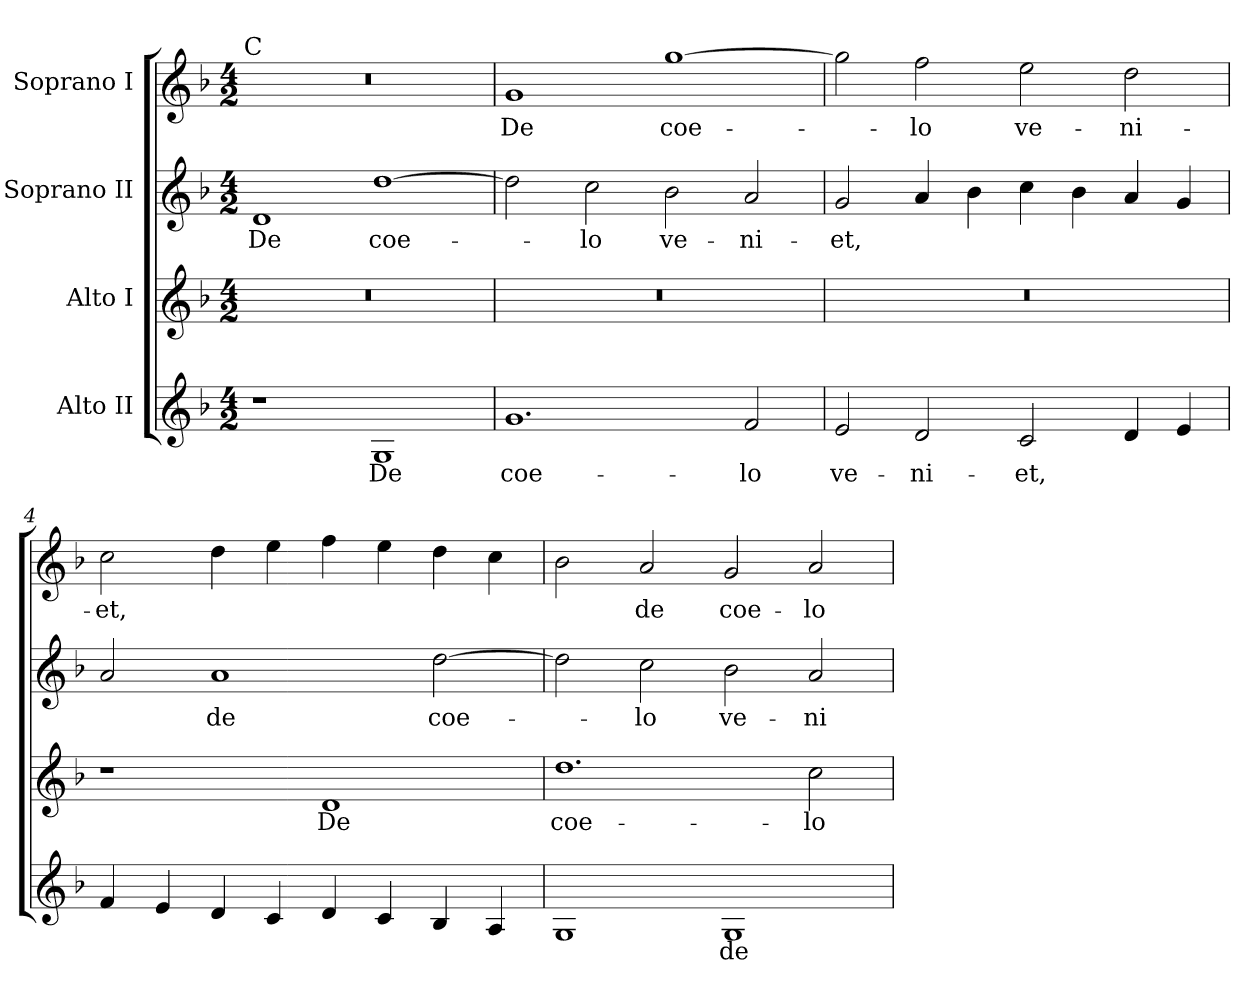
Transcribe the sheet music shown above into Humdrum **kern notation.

**kern	**text	**kern	**text	**kern	**text	**kern	**text
*part4	*part4	*part3	*part3	*part2	*part2	*part1	*part1
*staff4	*staff4	*staff3	*staff3	*staff2	*staff2	*staff1	*staff1
*I"Alto II	*	*I"Alto I	*	*I"Soprano II	*	*I"Soprano I	*
!!LO:PB:g=z
*clefG2	*	*clefG2	*	*clefG2	*	*clefG2	*
*ITrd7c12	*	*ITrd7c12	*	*	*	*	*
*k[b-]	*	*k[b-]	*	*k[b-]	*	*k[b-]	*
*F:	*	*F:	*	*F:	*	*F:	*
*M4/2	*	*M4/2	*	*M4/2	*	*M4/2	*
=1	=1	=1	=1	=1	=1	=1	=1
!	!	!LO:N:vis=1	!	!	!	!	!
!	!	!	!	!	!	!LO:TX:cj:t=C	!
!	!	!	!	!	!LO:LY:b:color=#000000	!LO:N:vis=1	!
1r	.	0r	.	1di	De	0r	.
!	!LO:LY:b:color=#000000	!	!	!	!	!	!
!	!	!	!	!	!LO:LY:b:color=#000000	!	!
1GGi	De	.	.	[1ddi	coe-	.	.
=2	=2	=2	=2	=2	=2	=2	=2
!	!LO:LY:b:color=#000000	!LO:N:vis=1	!	!	!	!	!
!	!	!	!	!	!	!	!LO:LY:b:color=#000000
1.Gi	coe-	0r	.	2ddi\]	.	1gi	De
!	!	!	!	!	!LO:LY:b:color=#000000	!	!
.	.	.	.	2cci\	-lo	.	.
!	!	!	!	!	!LO:LY:b:color=#000000	!	!
!	!	!	!	!	!	!	!LO:LY:b:color=#000000
.	.	.	.	2b-i\	ve-	[1ggi	coe-
!	!LO:LY:b:color=#000000	!	!	!	!	!	!
!	!	!	!	!	!LO:LY:b:color=#000000	!	!
2Fi/	-lo	.	.	2ai/	-ni-	.	.
=3	=3	=3	=3	=3	=3	=3	=3
!	!LO:LY:b:color=#000000	!LO:N:vis=1	!	!	!	!	!
!	!	!	!	!	!LO:LY:b:color=#000000	!	!
2Ei/	ve-	0r	.	2gi/	-et,	2ggi\]	.
!	!LO:LY:b:color=#000000	!	!	!	!	!	!
!	!	!	!	!	!	!	!LO:LY:b:color=#000000
2Di/	-ni-	.	.	4ai/	.	2ffi\	-lo
.	.	.	.	4b-i\	.	.	.
!	!LO:LY:b:color=#000000	!	!	!	!	!	!
!	!	!	!	!	!	!	!LO:LY:b:color=#000000
2Ci/	-et,	.	.	4cci\	.	2eei\	ve-
.	.	.	.	4b-i\	.	.	.
!	!	!	!	!	!	!	!LO:LY:b:color=#000000
4Di/	.	.	.	4ai/	.	2ddi\	-ni-
4Ei/	.	.	.	4gi/	.	.	.
=4	=4	=4	=4	=4	=4	=4	=4
!	!	!	!	!	!	!	!LO:LY:b:color=#000000
4Fi/	.	1r	.	2ai/	.	2cci\	-et,
4Ei/	.	.	.	.	.	.	.
!	!	!	!	!	!LO:LY:b:color=#000000	!	!
4Di/	.	.	.	1ai	de	4ddi\	.
4Ci/	.	.	.	.	.	4eei\	.
!	!	!	!LO:LY:b:color=#000000	!	!	!	!
4Di/	.	1Di	De	.	.	4ffi\	.
4Ci/	.	.	.	.	.	4eei\	.
!	!	!	!	!	!LO:LY:b:color=#000000	!	!
4BB-i/	.	.	.	[2ddi\	coe-	4ddi\	.
4AAi/	.	.	.	.	.	4cci\	.
=5	=5	=5	=5	=5	=5	=5	=5
!	!	!	!LO:LY:b:color=#000000	!	!	!	!
1GGi	.	1.di	coe-	2ddi\]	.	2b-i\	.
!	!	!	!	!	!LO:LY:b:color=#000000	!	!
!	!	!	!	!	!	!	!LO:LY:b:color=#000000
.	.	.	.	2cci\	-lo	2ai/	de
!	!LO:LY:b:color=#000000	!	!	!	!	!	!
!	!	!	!	!	!LO:LY:b:color=#000000	!	!
!	!	!	!	!	!	!	!LO:LY:b:color=#000000
1GGi	de	.	.	2b-i\	ve-	2gi/	coe-
!	!	!	!LO:LY:b:color=#000000	!	!	!	!
!	!	!	!	!	!LO:LY:b:color=#000000	!	!
!	!	!	!	!	!	!	!LO:LY:b:color=#000000
.	.	2ci\	-lo	2ai/	-ni-	2ai/	-lo
=	=	=	=	=	=	=	=
*-	*-	*-	*-	*-	*-	*-	*-
